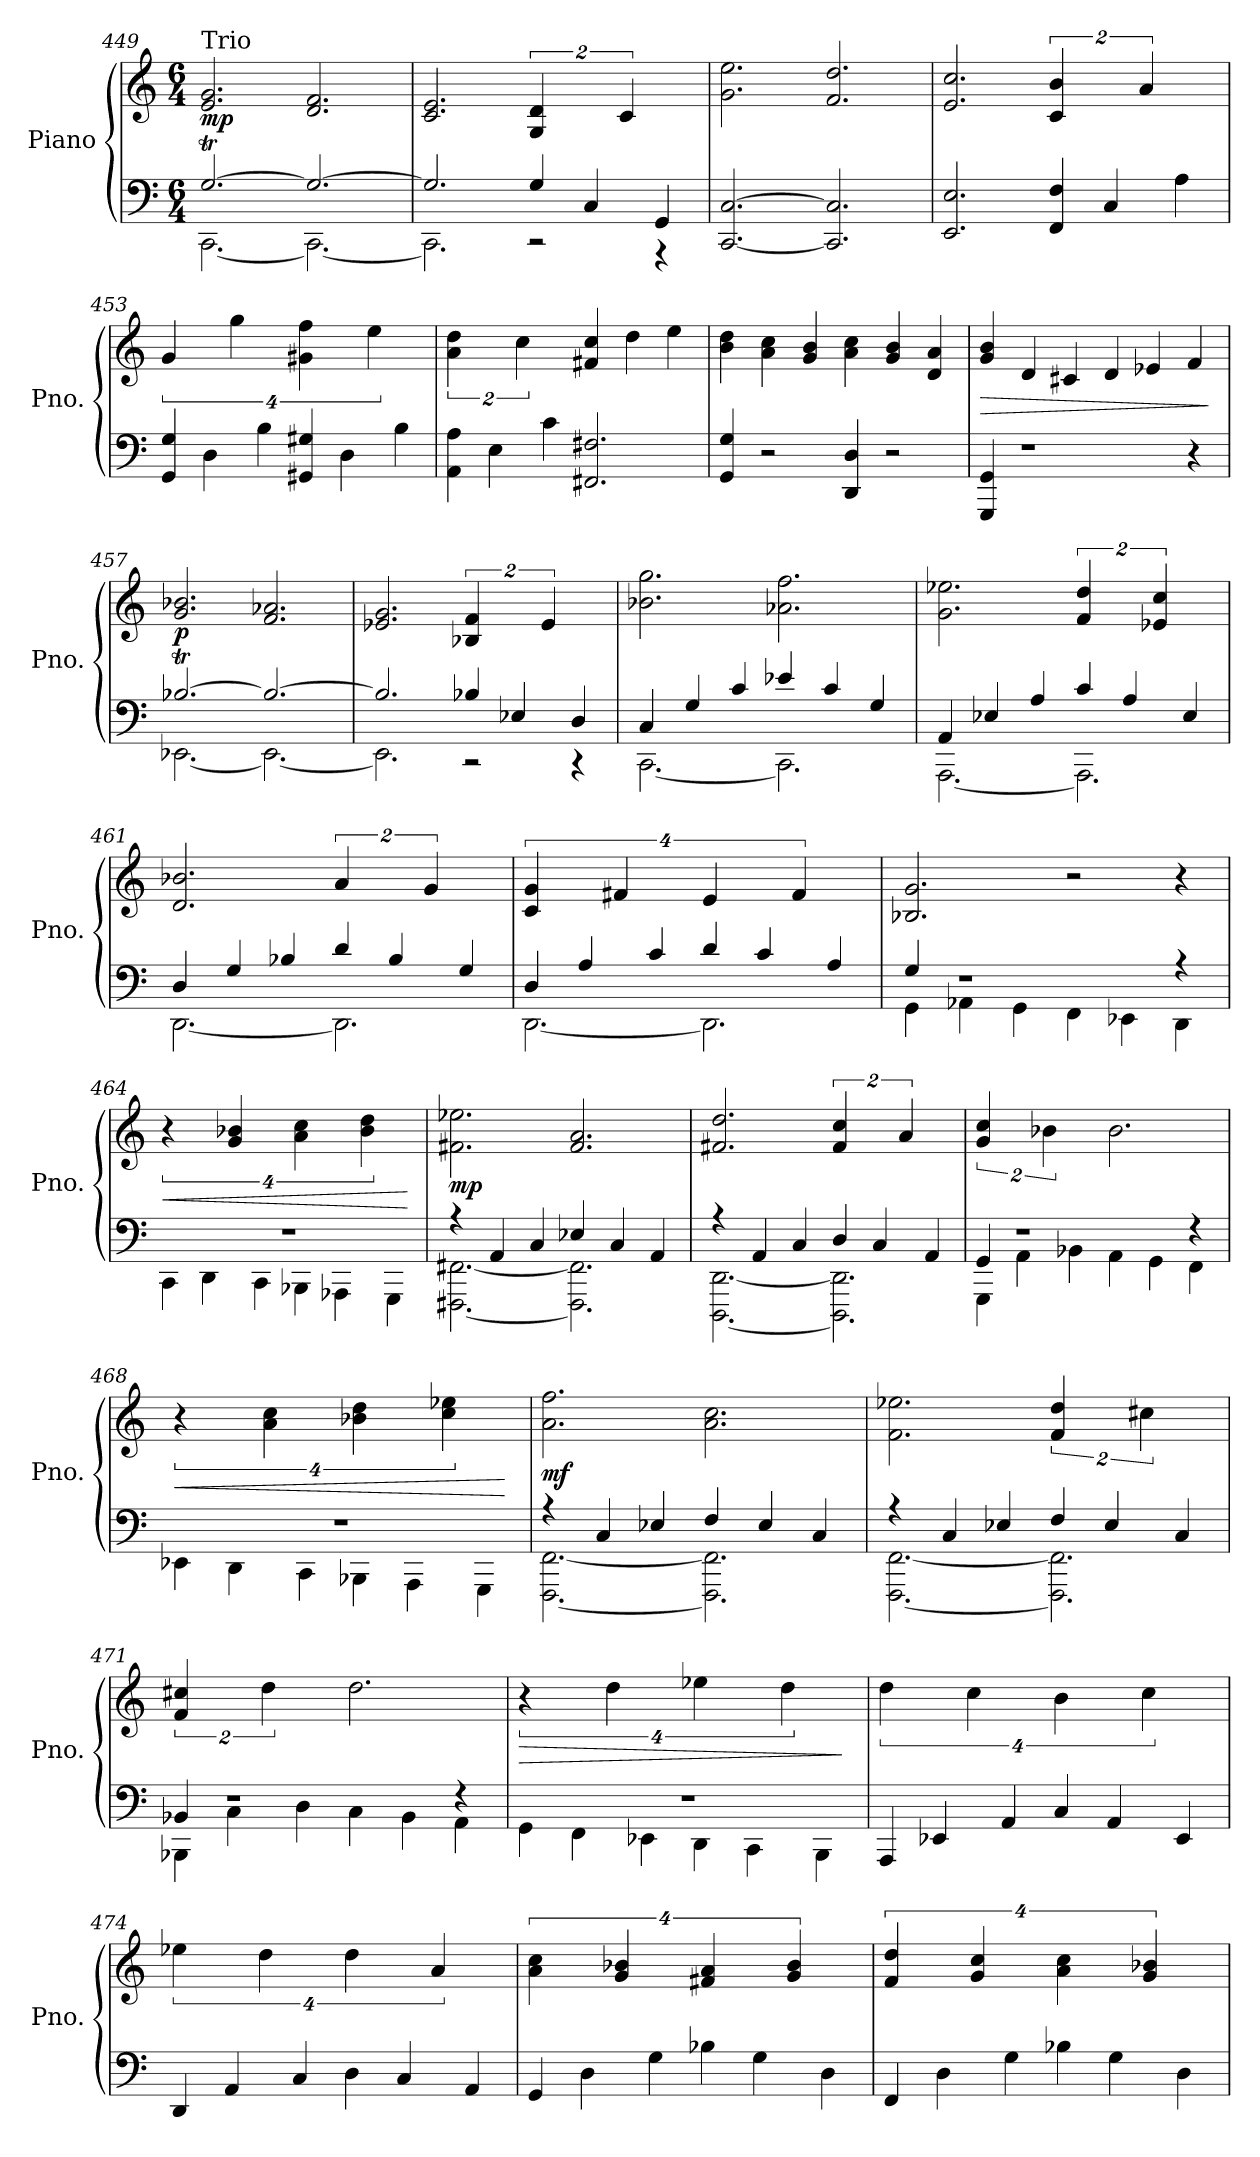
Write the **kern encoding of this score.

**kern	**kern	**dynam
*part1	*part1	*part1
*staff2	*staff1	*staff1/2
*I"Piano	*	*
*I'Pno.	*	*
!!LO:LB:g=z
*clefF4	*clefG2	*
*k[]	*k[]	*
*M6/4	*M6/4	*
*MM270	*MM270	*
=449	=449	=449
*^	*	*
!	!	!LO:TX:a:t=Trio	!
!	!	!	!LO:DY:b
[2.GT/	[2.CC\	2.e/ 2.g/	mp
2.G/_	2.CC\_	2.d/ 2.f/	.
=450	=450	=450	=450
2.G/]	2.CC\]	2.c/ 2.e/	.
4G/	2r	8%3G/ 8%3d/	.
4C/	.	.	.
.	.	8%3c/	.
4GG/	4r	.	.
*v	*v	*	*
=451	=451	=451
[2.CC/ [2.C/	2.g\ 2.ee\	.
2.CC/] 2.C/]	2.f/ 2.dd/	.
=452	=452	=452
2.EE/ 2.E/	2.e/ 2.cc/	.
4FF/ 4F/	8%3c/ 8%3b/	.
4C/	.	.
.	8%3a/	.
4A\	.	.
=453	=453	=453
4GG/ 4G/	8%3g/	.
4D\	.	.
.	8%3gg\	.
4B\	.	.
4GG#X/ 4G#X/	8%3g#X\ 8%3ff\	.
4D\	.	.
.	8%3ee\	.
4B\	.	.
=454	=454	=454
4AA\ 4A\	8%3a\ 8%3dd\	.
4E\	.	.
.	8%3cc\	.
4c\	.	.
2.FF#X/ 2.F#X/	4f#X/ 4cc/	.
.	4dd\	.
.	4ee\	.
=455	=455	=455
4GG/ 4G/	4b\ 4dd\	.
2r	4a\ 4cc\	.
.	4g/ 4b/	.
4DD/ 4D/	4a\ 4cc\	.
2r	4g/ 4b/	.
.	4d/ 4a/	.
!!LO:LB:g=z
=456	=456	=456
!	!	!LO:HP:b
4GGG/ 4GG/	4g/ 4b/	>
1r	4d/	.
.	4c#X/	.
.	4d/	.
.	4e-X/	.
4r	4f/	.
.	.	]
=457	=457	=457
*^	*	*
!	!	!	!LO:DY:b
[2.B-XT/	[2.EE-X\	2.g/ 2.b-X/	p
2.B-/_	2.EE-\_	2.f/ 2.a-X/	.
=458	=458	=458	=458
2.B-/]	2.EE-\]	2.e-X/ 2.g/	.
4B-X/	2r	8%3B-X/ 8%3f/	.
4E-X/	.	.	.
.	.	8%3e-/	.
4D/	4r	.	.
=459	=459	=459	=459
4C/	[2.CC\	2.b-X\ 2.gg\	.
4G/	.	.	.
4c/	.	.	.
4e-X/	2.CC\]	2.a-X\ 2.ff\	.
4c/	.	.	.
4G/	.	.	.
=460	=460	=460	=460
4AA/	[2.AAA\	2.g\ 2.ee-X\	.
4E-X/	.	.	.
4A/	.	.	.
4c/	2.AAA\]	8%3f/ 8%3dd/	.
4A/	.	.	.
.	.	8%3e-X/ 8%3cc/	.
4E-/	.	.	.
!!LO:PB:g=z
=461	=461	=461	=461
4D/	[2.DD\	2.d/ 2.b-X/	.
4G/	.	.	.
4B-X/	.	.	.
4d/	2.DD\]	8%3a/	.
4B-/	.	.	.
.	.	8%3g/	.
4G/	.	.	.
=462	=462	=462	=462
4D/	[2.DD\	8%3c/ 8%3g/	.
4A/	.	.	.
.	.	8%3f#X/	.
4c/	.	.	.
4d/	2.DD\]	8%3e/	.
4c/	.	.	.
.	.	8%3f#/	.
4A/	.	.	.
=463	=463	=463	=463
4G/	4GG\	2.B-X/ 2.g/	.
1r	4AA-X\	.	.
.	4GG\	.	.
.	4FF\	2r	.
.	4EE-X\	.	.
4r	4DD\	4r	.
=464	=464	=464	=464
!	!	!	!LO:HP:b
1.r	4CC\	8%3r	<
.	4DD\	.	.
.	.	8%3g/ 8%3b-X/	.
.	4CC\	.	.
.	4BBB-X\	8%3a\ 8%3cc\	.
.	4AAA-X\	.	.
.	.	8%3b-\ 8%3dd\	.
.	4GGG\	.	.
*v	*v	*	*
.	.	[
=465	=465	=465
*^	*	*
!	!	!	!LO:DY:b
4r	[2.FFF#X\ [2.FF#X\	2.f#X\ 2.ee-X\	mp
4AA/	.	.	.
4C/	.	.	.
4E-X/	2.FFF#\] 2.FF#\]	2.f#/ 2.a/	.
4C/	.	.	.
4AA/	.	.	.
!!LO:LB:g=z
=466	=466	=466	=466
4r	[2.DDD\ [2.DD\	2.f#X/ 2.dd/	.
4AA/	.	.	.
4C/	.	.	.
4D/	2.DDD\] 2.DD\]	8%3f#/ 8%3cc/	.
4C/	.	.	.
.	.	8%3a/	.
4AA/	.	.	.
=467	=467	=467	=467
4GG/	4GGG\	8%3g/ 8%3cc/	.
1r	4AA\	.	.
.	.	8%3b-X\	.
.	4BB-X\	.	.
.	4AA\	2.b-\	.
.	4GG\	.	.
4r	4FF\	.	.
=468	=468	=468	=468
!	!	!	!LO:HP:b
1.r	4EE-X\	8%3r	<
.	4DD\	.	.
.	.	8%3a\ 8%3cc\	.
.	4CC\	.	.
.	4BBB-X\	8%3b-X\ 8%3dd\	.
.	4AAA\	.	.
.	.	8%3cc\ 8%3ee-X\	.
.	4GGG\	.	.
*v	*v	*	*
.	.	[
=469	=469	=469
*^	*	*
!	!	!	!LO:DY:b
4r	[2.FFF\ [2.FF\	2.a\ 2.ff\	mf
4C/	.	.	.
4E-X/	.	.	.
4F/	2.FFF\] 2.FF\]	2.a\ 2.cc\	.
4E-/	.	.	.
4C/	.	.	.
=470	=470	=470	=470
4r	[2.FFF\ [2.FF\	2.f\ 2.ee-X\	.
4C/	.	.	.
4E-X/	.	.	.
4F/	2.FFF\] 2.FF\]	8%3f/ 8%3dd/	.
4E-/	.	.	.
.	.	8%3cc#X\	.
4C/	.	.	.
!!LO:LB:g=z
=471	=471	=471	=471
4BB-X/	4BBB-X\	8%3f/ 8%3cc#X/	.
1r	4C\	.	.
.	.	8%3dd\	.
.	4D\	.	.
.	4C\	2.dd\	.
.	4BB-\	.	.
4r	4AA\	.	.
=472	=472	=472	=472
!	!	!	!LO:HP:b
1.r	4GG\	8%3r	>
.	4FF\	.	.
.	.	8%3dd\	.
.	4EE-X\	.	.
.	4DD\	8%3ee-X\	.
.	4CC\	.	.
.	.	8%3dd\	.
.	4BBB\	.	.
*v	*v	*	*
.	.	]
=473	=473	=473
4AAA/	8%3dd\	.
4EE-X/	.	.
.	8%3cc\	.
4AA/	.	.
4C/	8%3b\	.
4AA/	.	.
.	8%3cc\	.
4EE-/	.	.
=474	=474	=474
4DD/	8%3ee-X\	.
4AA/	.	.
.	8%3dd\	.
4C/	.	.
4D\	8%3dd\	.
4C/	.	.
.	8%3a/	.
4AA/	.	.
=475	=475	=475
4GG/	8%3a\ 8%3cc\	.
4D\	.	.
.	8%3g/ 8%3b-X/	.
4G\	.	.
4B-X\	8%3f#X/ 8%3a/	.
4G\	.	.
.	8%3g/ 8%3b-/	.
4D\	.	.
=476	=476	=476
4FF/	8%3f/ 8%3dd/	.
4D\	.	.
.	8%3g/ 8%3cc/	.
4G\	.	.
4B-X\	8%3a\ 8%3cc\	.
4G\	.	.
.	8%3g/ 8%3b-X/	.
4D\	.	.
=	=	=
*-	*-	*-
